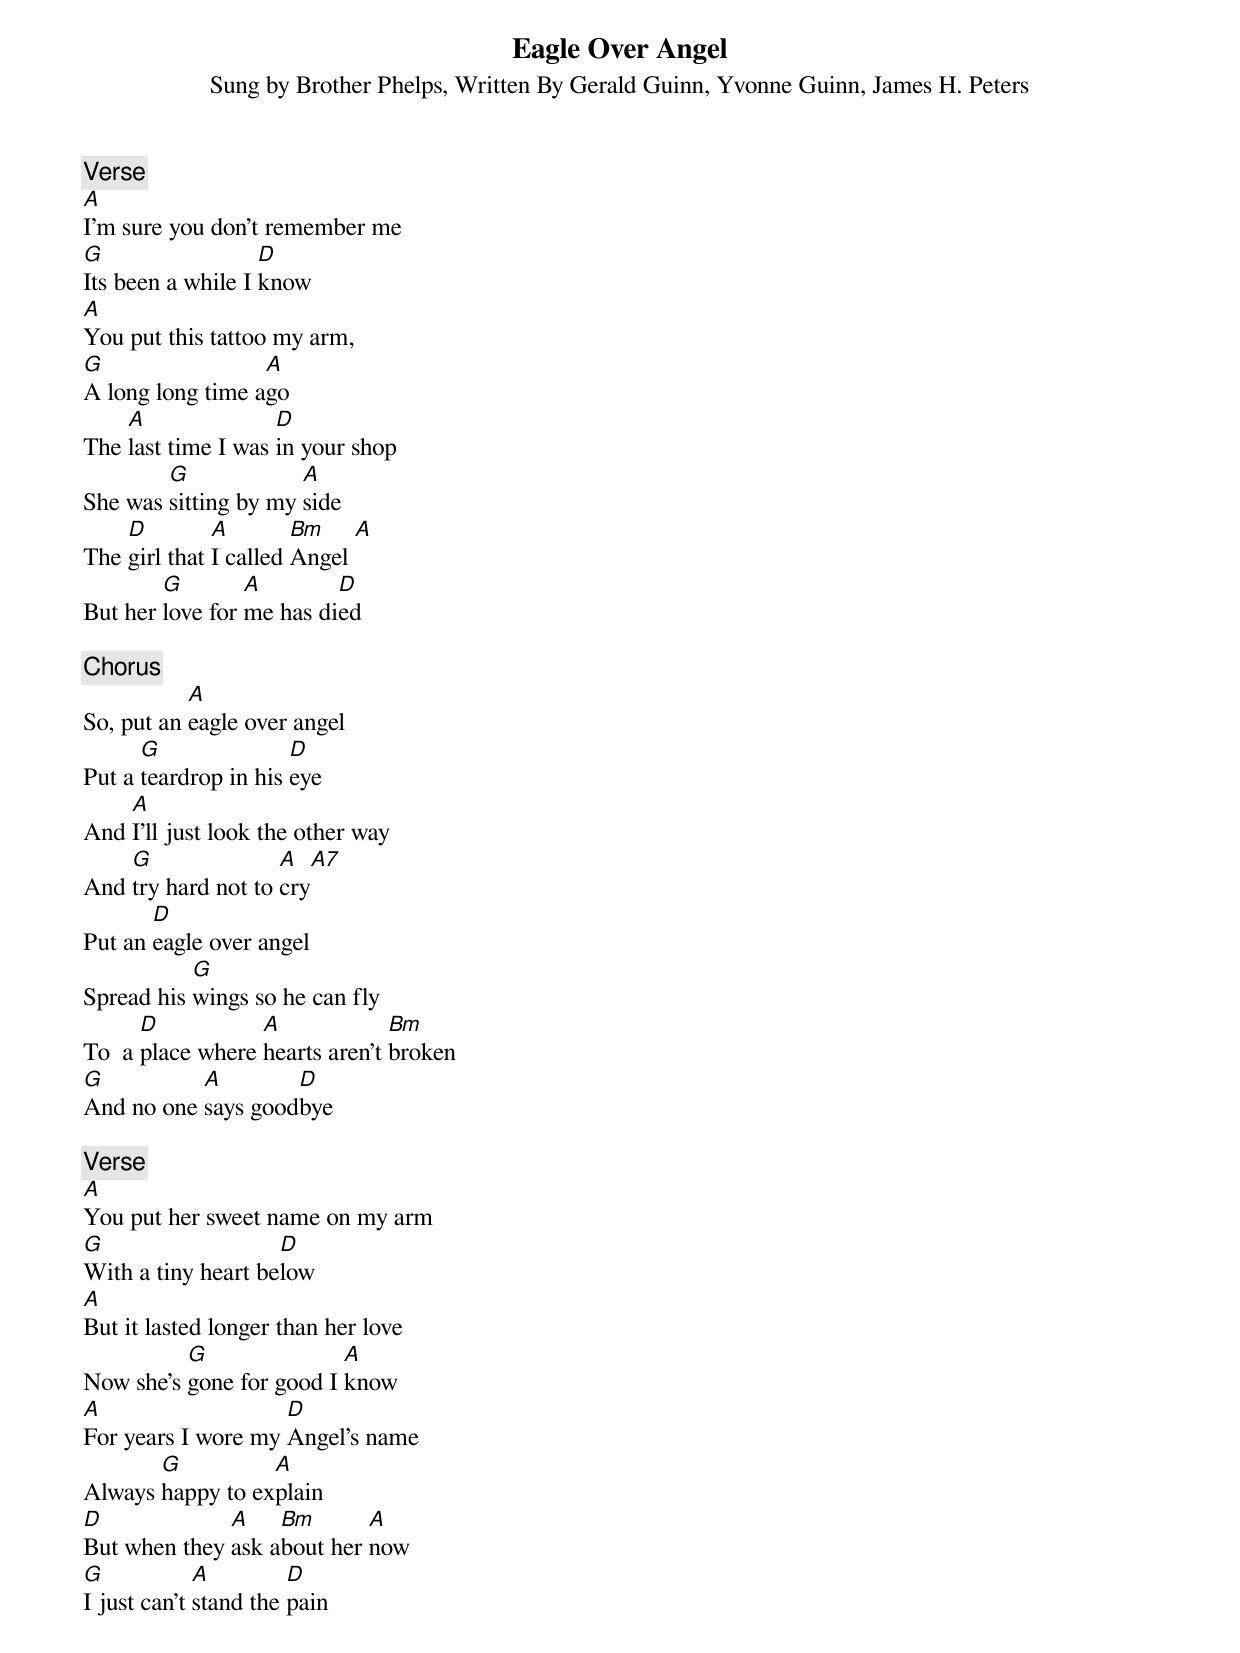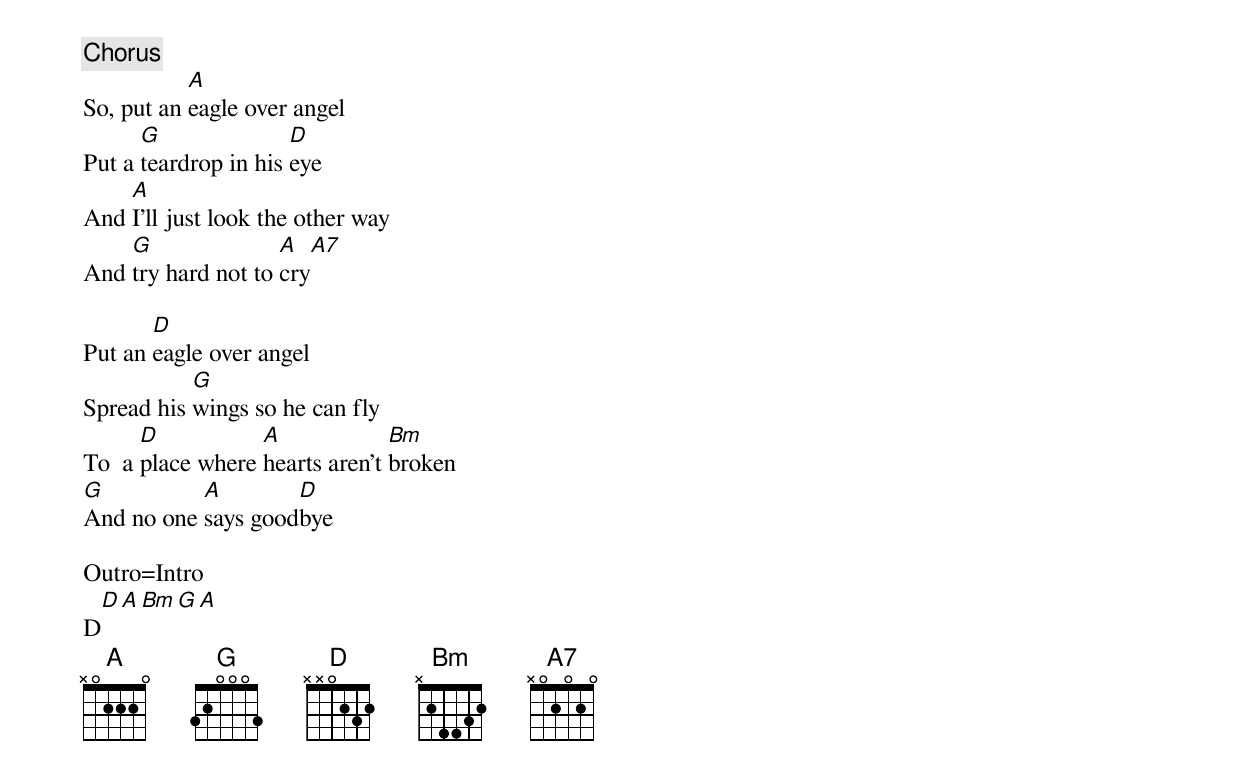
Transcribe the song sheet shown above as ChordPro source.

{t: Eagle Over Angel}
{st: Sung by Brother Phelps, Written By Gerald Guinn, Yvonne Guinn, James H. Peters}

{c: Verse}
[A]I'm sure you don't remember me
[G]Its been a while I [D]know
[A]You put this tattoo my arm,
[G]A long long time a[A]go
The [A]last time I was [D]in your shop
She was [G]sitting by my [A]side
The [D]girl that [A]I called [Bm]Angel [A]
But her [G]love for [A]me has di[D]ed

{c: Chorus}
So, put an [A]eagle over angel
Put a [G]teardrop in his [D]eye
And [A]I'll just look the other way
And [G]try hard not to [A]cry[A7]
Put an [D]eagle over angel
Spread his [G]wings so he can fly
To  a [D]place where [A]hearts aren't [Bm]broken
[G]And no one [A]says good[D]bye

{c: Verse}
[A]You put her sweet name on my arm
[G]With a tiny heart be[D]low
[A]But it lasted longer than her love
Now she's [G]gone for good I [A]know
[A]For years I wore my [D]Angel's name
Always [G]happy to ex[A]plain
[D]But when they [A]ask a[Bm]bout her [A]now
[G]I just can't [A]stand the [D]pain

{c: Chorus}
So, put an [A]eagle over angel
Put a [G]teardrop in his [D]eye
And [A]I'll just look the other way
And [G]try hard not to [A]cry[A7]

Put an [D]eagle over angel
Spread his [G]wings so he can fly
To  a [D]place where [A]hearts aren't [Bm]broken
[G]And no one [A]says good[D]bye

Outro=Intro
D[D][A][Bm][G][A]
